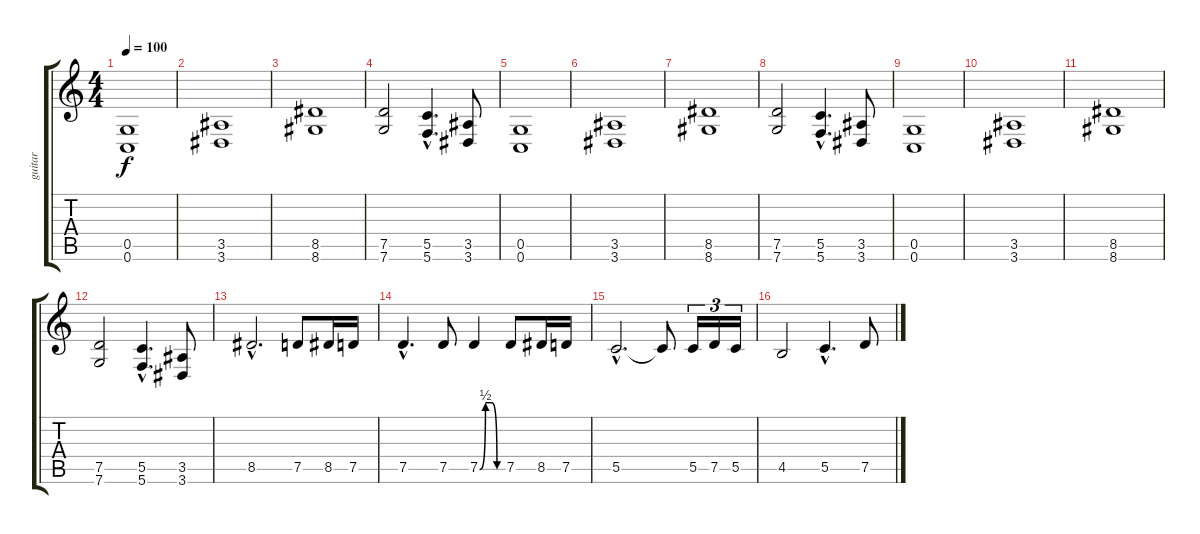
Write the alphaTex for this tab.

\track ("guitar" "guitar") {instrument distortionguitar}
\staff {score tabs}
\tuning (D4 A3 F3 C3 G2 C2) {hide}
\ts (4 4)
\tempo 100
\clef g2
\ks c
(0.5 0.6).1{dy f} |
(3.5 3.6).1 |
(8.5 8.6).1 |
(7.5 7.6).2 (5.5{hac} 5.6{hac}).4{d} (3.5 3.6).8 |
(0.5 0.6).1 |
(3.5 3.6).1 |
(8.5 8.6).1 |
(7.5 7.6).2 (5.5{hac} 5.6{hac}).4{d} (3.5 3.6).8 |
(0.5 0.6).1 |
(3.5 3.6).1 |
(8.5 8.6).1 |
(7.5 7.6).2 (5.5{hac} 5.6{hac}).4{d} (3.5 3.6).8 |
8.5{hac}.2{d} 7.5.8 8.5.16 7.5.16 |
7.5{hac}.4{d} 7.5.8 7.5{be (custom 0 0 15 2 30 2 45 0 60 0)}.4 7.5.8 8.5.16 7.5.16 |
5.5{hac}.2{d} 5.5{t}.8 5.5.16{tu (3 2)} 7.5.16{tu (3 2)} 5.5.16{tu (3 2)} |
4.5.2 5.5{hac}.4{d} 7.5.8
